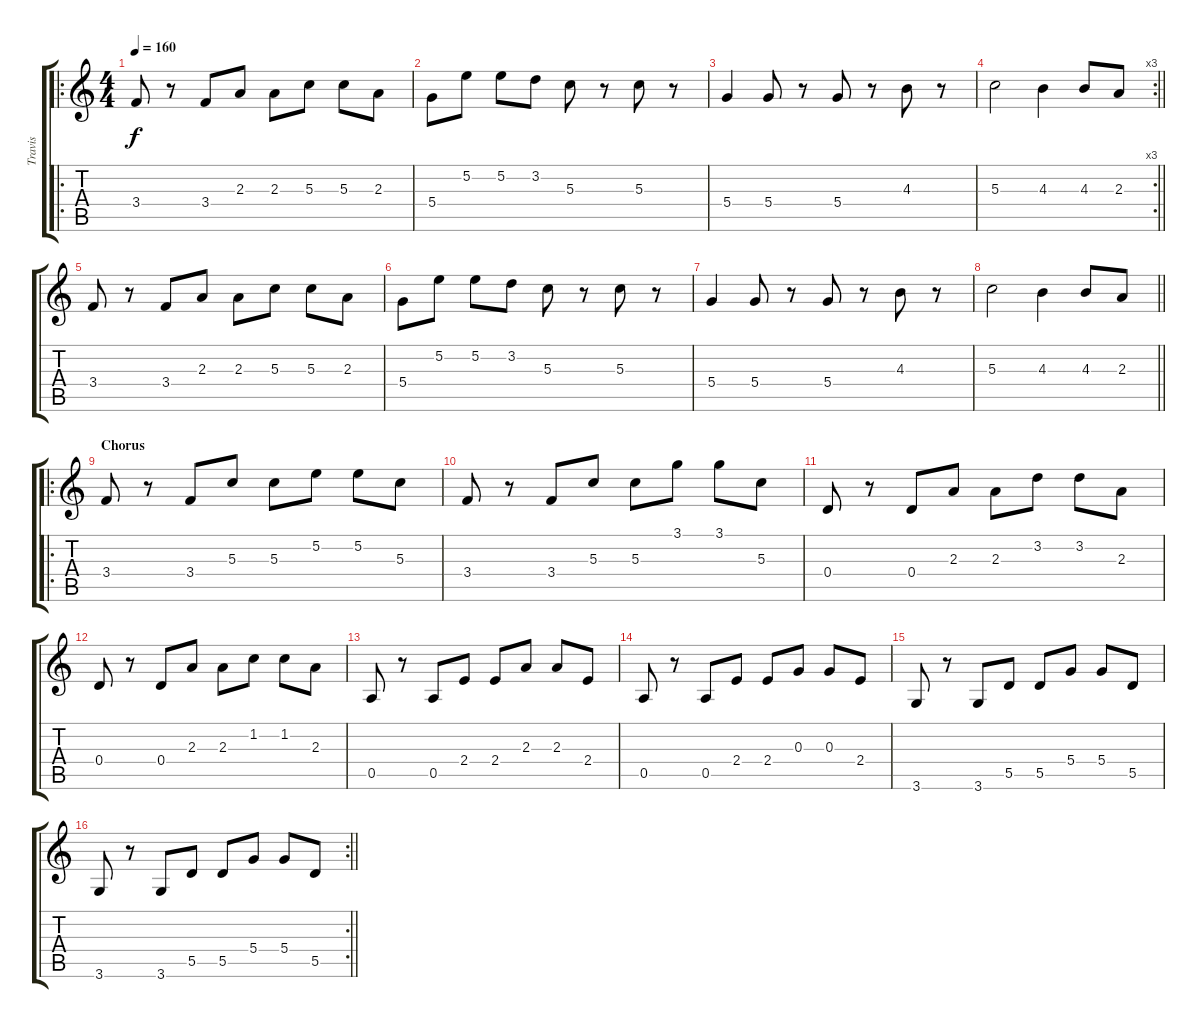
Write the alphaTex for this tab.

\track ("Travis" "Travis") {instrument overdrivenguitar}
\staff {score tabs}
\tuning (E4 B3 G3 D3 A2 E2) {hide}
\ro
\ts (4 4)
\tempo 160
\clef g2
\ks c
3.4.8{dy f} r.8 3.4.8 2.3.8 2.3.8 5.3.8 5.3.8 2.3.8 |
5.4.8 5.2.8 5.2.8 3.2.8 5.3.8 r.8 5.3.8 r.8 |
5.4.4 5.4.8 r.8 5.4.8 r.8 4.3.8 r.8 |
\rc 3
\barLineRight lightlight
5.3.2 4.3.4 4.3.8 2.3.8 |
3.4.8 r.8 3.4.8 2.3.8 2.3.8 5.3.8 5.3.8 2.3.8 |
5.4.8 5.2.8 5.2.8 3.2.8 5.3.8 r.8 5.3.8 r.8 |
5.4.4 5.4.8 r.8 5.4.8 r.8 4.3.8 r.8 |
\barLineRight lightlight
5.3.2 4.3.4 4.3.8 2.3.8 |
\ro
\section ("" "Chorus")
3.4.8 r.8 3.4.8 5.3.8 5.3.8 5.2.8 5.2.8 5.3.8 |
3.4.8 r.8 3.4.8 5.3.8 5.3.8 3.1.8 3.1.8 5.3.8 |
0.4.8 r.8 0.4.8 2.3.8 2.3.8 3.2.8 3.2.8 2.3.8 |
0.4.8 r.8 0.4.8 2.3.8 2.3.8 1.2.8 1.2.8 2.3.8 |
0.5.8 r.8 0.5.8 2.4.8 2.4.8 2.3.8 2.3.8 2.4.8 |
0.5.8 r.8 0.5.8 2.4.8 2.4.8 0.3.8 0.3.8 2.4.8 |
3.6.8 r.8 3.6.8 5.5.8 5.5.8 5.4.8 5.4.8 5.5.8 |
\rc 2
\barLineRight lightlight
3.6.8 r.8 3.6.8 5.5.8 5.5.8 5.4.8 5.4.8 5.5.8
